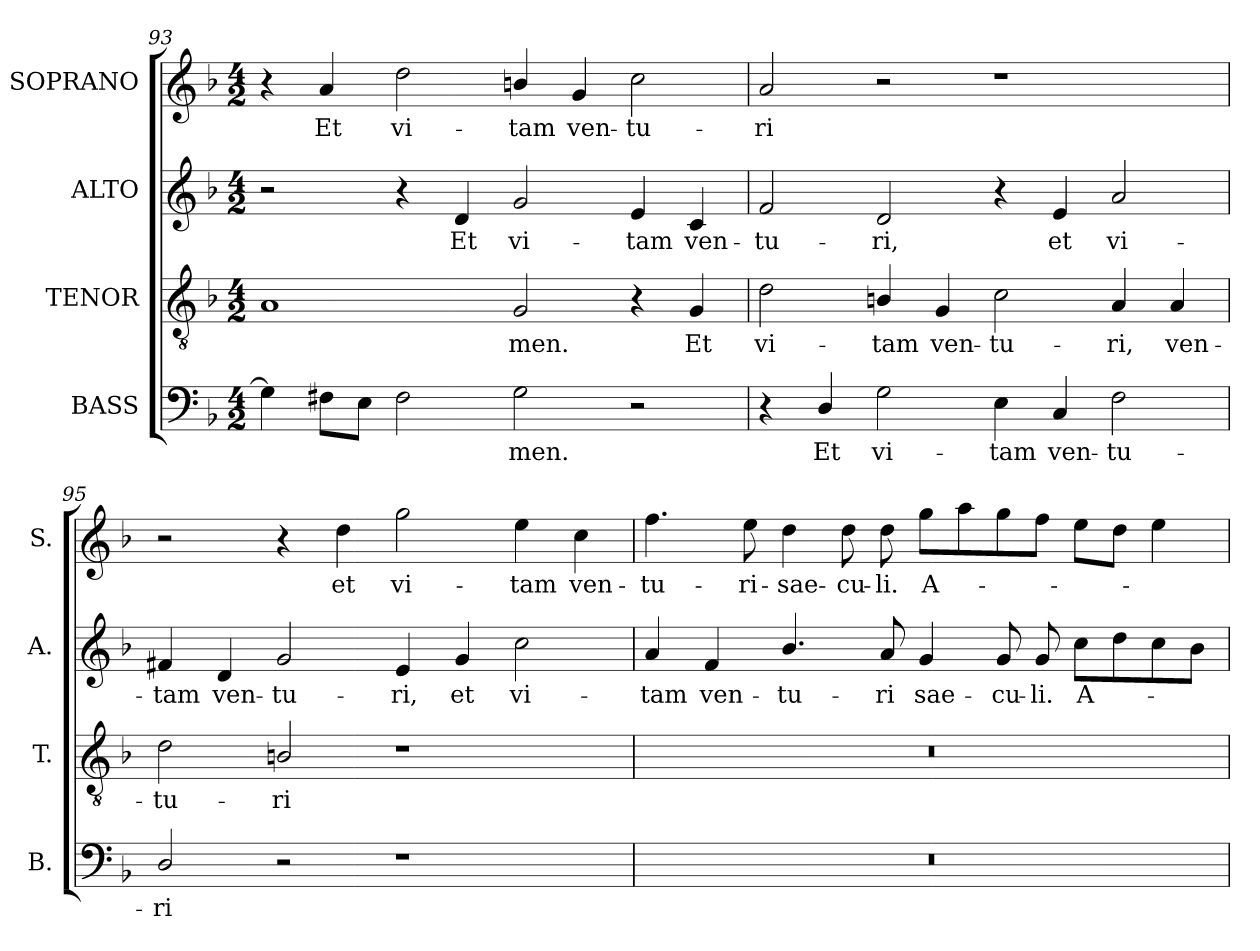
**kern	**text	**kern	**text	**kern	**text	**kern	**text
*part4	*part4	*part3	*part3	*part2	*part2	*part1	*part1
*staff4	*staff4	*staff3	*staff3	*staff2	*staff2	*staff1	*staff1
*I"BASS	*	*I"TENOR	*	*I"ALTO	*	*I"SOPRANO	*
*I'B.	*	*I'T.	*	*I'A.	*	*I'S.	*
*clefF4	*	*clefGv2	*	*clefG2	*	*clefG2	*
*	*	*ITrd7c12	*	*	*	*	*
*k[b-]	*	*k[b-]	*	*k[b-]	*	*k[b-]	*
*F:	*	*F:	*	*F:	*	*F:	*
*M4/2	*	*M4/2	*	*M4/2	*	*M4/2	*
=93	=93	=93	=93	=93	=93	=93	=93
4Gi\]	.	1AAi	.	2r	.	4r	.
!	!	!	!	!	!	!	!LO:LY:b:color=#000000
8F#Xi\L	.	.	.	.	.	4ai/	Et
8Ei\J	.	.	.	.	.	.	.
!	!	!	!	!	!	!	!LO:LY:b:color=#000000
2F#i\	.	.	.	4r	.	2ddi\	vi-
!	!	!	!	!	!LO:LY:b:color=#000000	!	!
.	.	.	.	4di/	Et	.	.
!	!LO:LY:b:color=#000000	!	!	!	!	!	!
!	!	!	!LO:LY:b:color=#000000	!	!	!	!
!	!	!	!	!	!LO:LY:b:color=#000000	!	!
!	!	!	!	!	!	!	!LO:LY:b:color=#000000
2Gi\	-men.	2GGi/	-men.	2gi/	vi-	4bni/	-tam
!	!	!	!	!	!	!	!LO:LY:b:color=#000000
.	.	.	.	.	.	4gi/	ven-
!	!	!	!	!	!LO:LY:b:color=#000000	!	!
!	!	!	!	!	!	!	!LO:LY:b:color=#000000
2r	.	4r	.	4ei/	-tam	2cci\	-tu-
!	!	!	!LO:LY:b:color=#000000	!	!	!	!
!	!	!	!	!	!LO:LY:b:color=#000000	!	!
.	.	4GGi/	Et	4ci/	ven-	.	.
!!LO:LB:g=z
=94	=94	=94	=94	=94	=94	=94	=94
!	!	!	!LO:LY:b:color=#000000	!	!	!	!
!	!	!	!	!	!LO:LY:b:color=#000000	!	!
!	!	!	!	!	!	!	!LO:LY:b:color=#000000
4r	.	2Di\	vi-	2fi/	-tu-	2ai/	-ri
!	!LO:LY:b:color=#000000	!	!	!	!	!	!
4Di/	Et	.	.	.	.	.	.
!	!LO:LY:b:color=#000000	!	!	!	!	!	!
!	!	!	!LO:LY:b:color=#000000	!	!	!	!
!	!	!	!	!	!LO:LY:b:color=#000000	!	!
2Gi\	vi-	4BBni/	-tam	2di/	-ri,	2r	.
!	!	!	!LO:LY:b:color=#000000	!	!	!	!
.	.	4GGi/	ven-	.	.	.	.
!	!LO:LY:b:color=#000000	!	!	!	!	!	!
!	!	!	!LO:LY:b:color=#000000	!	!	!	!
4Ei\	-tam	2Ci\	-tu-	4r	.	1r	.
!	!LO:LY:b:color=#000000	!	!	!	!	!	!
!	!	!	!	!	!LO:LY:b:color=#000000	!	!
4Ci/	ven-	.	.	4ei/	et	.	.
!	!LO:LY:b:color=#000000	!	!	!	!	!	!
!	!	!	!LO:LY:b:color=#000000	!	!	!	!
!	!	!	!	!	!LO:LY:b:color=#000000	!	!
2Fi\	-tu-	4AAi/	-ri,	2ai/	vi-	.	.
!	!	!	!LO:LY:b:color=#000000	!	!	!	!
.	.	4AAi/	ven-	.	.	.	.
=95	=95	=95	=95	=95	=95	=95	=95
!	!LO:LY:b:color=#000000	!	!	!	!	!	!
!	!	!	!LO:LY:b:color=#000000	!	!	!	!
!	!	!	!	!	!LO:LY:b:color=#000000	!	!
2Di/	-ri	2Di\	-tu-	4f#Xi/	-tam	2r	.
!	!	!	!	!	!LO:LY:b:color=#000000	!	!
.	.	.	.	4di/	ven-	.	.
!	!	!	!LO:LY:b:color=#000000	!	!	!	!
!	!	!	!	!	!LO:LY:b:color=#000000	!	!
2r	.	2BBni/	-ri	2gi/	-tu-	4r	.
!	!	!	!	!	!	!	!LO:LY:b:color=#000000
.	.	.	.	.	.	4ddi\	et
!	!	!	!	!	!LO:LY:b:color=#000000	!	!
!	!	!	!	!	!	!	!LO:LY:b:color=#000000
1r	.	1r	.	4ei/	-ri,	2ggi\	vi-
!	!	!	!	!	!LO:LY:b:color=#000000	!	!
.	.	.	.	4gi/	et	.	.
!	!	!	!	!	!LO:LY:b:color=#000000	!	!
!	!	!	!	!	!	!	!LO:LY:b:color=#000000
.	.	.	.	2cci\	vi-	4eei\	-tam
!	!	!	!	!	!	!	!LO:LY:b:color=#000000
.	.	.	.	.	.	4cci\	ven-
=96	=96	=96	=96	=96	=96	=96	=96
!LO:N:vis=1	!	!LO:N:vis=1	!	!	!	!	!
!	!	!	!	!	!LO:LY:b:color=#000000	!	!
!	!	!	!	!	!	!	!LO:LY:b:color=#000000
0r	.	0r	.	4ai/	-tam	4.ffi\	-tu-
!	!	!	!	!	!LO:LY:b:color=#000000	!	!
.	.	.	.	4fi/	ven-	.	.
!	!	!	!	!	!	!	!LO:LY:b:color=#000000
.	.	.	.	.	.	8eei\	-ri-
!	!	!	!	!	!LO:LY:b:color=#000000	!	!
!	!	!	!	!	!	!	!LO:LY:b:color=#000000
.	.	.	.	4.b-i/	-tu-	4ddi\	-sae-
!	!	!	!	!	!	!	!LO:LY:b:color=#000000
.	.	.	.	.	.	8ddi\	-cu-
!	!	!	!	!	!LO:LY:b:color=#000000	!	!
!	!	!	!	!	!	!	!LO:LY:b:color=#000000
.	.	.	.	8ai/	-ri	8ddi\	-li.
!	!	!	!	!	!LO:LY:b:color=#000000	!	!
!	!	!	!	!	!	!	!LO:LY:b:color=#000000
.	.	.	.	4gi/	sae-	8ggi\L	A-
.	.	.	.	.	.	8aai\	.
!	!	!	!	!	!LO:LY:b:color=#000000	!	!
.	.	.	.	8gi/	-cu-	8ggi\	.
!	!	!	!	!	!LO:LY:b:color=#000000	!	!
.	.	.	.	8gi/	-li.	8ffi\J	.
!	!	!	!	!	!LO:LY:b:color=#000000	!	!
.	.	.	.	8cci\L	A-	8eei\L	.
.	.	.	.	8ddi\	.	8ddi\J	.
.	.	.	.	8cci\	.	4eei\	.
.	.	.	.	8b-i\J	.	.	.
=	=	=	=	=	=	=	=
*-	*-	*-	*-	*-	*-	*-	*-
